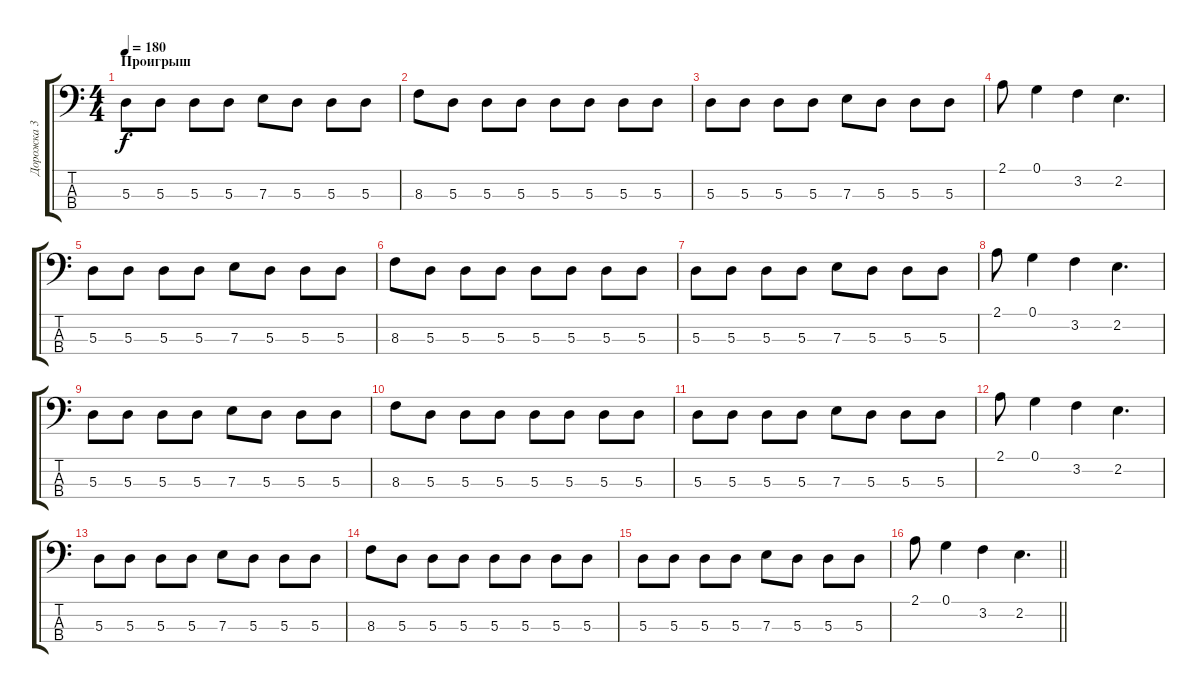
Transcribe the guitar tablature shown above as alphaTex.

\track ("Дорожка 3" "Дорожка 3") {instrument electricbassfinger}
\staff {score tabs}
\tuning (G2 D2 A1 E1) {hide}
\ts (4 4)
\section ("" "Проигрыш")
\tempo 180
\clef f4
\ks c
5.3.8{dy f} 5.3.8 5.3.8 5.3.8 7.3.8 5.3.8 5.3.8 5.3.8 |
8.3.8 5.3.8 5.3.8 5.3.8 5.3.8 5.3.8 5.3.8 5.3.8 |
5.3.8 5.3.8 5.3.8 5.3.8 7.3.8 5.3.8 5.3.8 5.3.8 |
2.1.8 0.1.4 3.2.4 2.2.4{d} |
5.3.8 5.3.8 5.3.8 5.3.8 7.3.8 5.3.8 5.3.8 5.3.8 |
8.3.8 5.3.8 5.3.8 5.3.8 5.3.8 5.3.8 5.3.8 5.3.8 |
5.3.8 5.3.8 5.3.8 5.3.8 7.3.8 5.3.8 5.3.8 5.3.8 |
2.1.8 0.1.4 3.2.4 2.2.4{d} |
5.3.8 5.3.8 5.3.8 5.3.8 7.3.8 5.3.8 5.3.8 5.3.8 |
8.3.8 5.3.8 5.3.8 5.3.8 5.3.8 5.3.8 5.3.8 5.3.8 |
5.3.8 5.3.8 5.3.8 5.3.8 7.3.8 5.3.8 5.3.8 5.3.8 |
2.1.8 0.1.4 3.2.4 2.2.4{d} |
5.3.8 5.3.8 5.3.8 5.3.8 7.3.8 5.3.8 5.3.8 5.3.8 |
8.3.8 5.3.8 5.3.8 5.3.8 5.3.8 5.3.8 5.3.8 5.3.8 |
5.3.8 5.3.8 5.3.8 5.3.8 7.3.8 5.3.8 5.3.8 5.3.8 |
\barLineRight lightlight
2.1.8 0.1.4 3.2.4 2.2.4{d}
